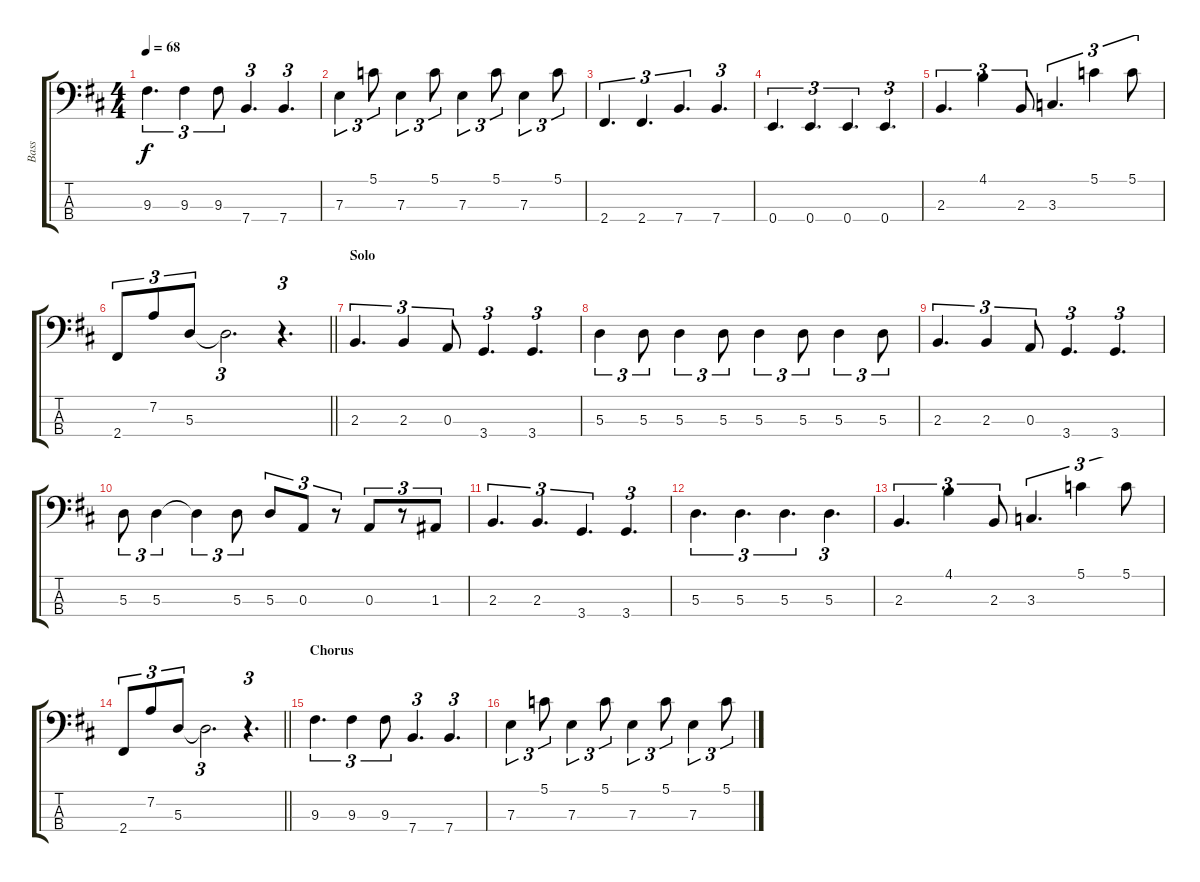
\track ("Bass" "Bass") {instrument electricbassfinger}
\staff {score tabs}
\tuning (G2 D2 A1 E1) {hide}
\ts (4 4)
\tempo 68
\clef f4
\ks d
9.3.4{d tu (3 2) dy f} 9.3.4{tu (3 2)} 9.3.8{tu (3 2)} 7.4.4{d tu (3 2)} 7.4.4{d tu (3 2)} |
7.3.4{tu (3 2)} 5.1.8{tu (3 2)} 7.3.4{tu (3 2)} 5.1.8{tu (3 2)} 7.3.4{tu (3 2)} 5.1.8{tu (3 2)} 7.3.4{tu (3 2)} 5.1.8{tu (3 2)} |
2.4.4{d tu (3 2)} 2.4.4{d tu (3 2)} 7.4.4{d tu (3 2)} 7.4.4{d tu (3 2)} |
0.4.4{d tu (3 2)} 0.4.4{d tu (3 2)} 0.4.4{d tu (3 2)} 0.4.4{d tu (3 2)} |
2.3.4{d tu (3 2)} 4.1.4{tu (3 2)} 2.3.8{tu (3 2)} 3.3.4{d tu (3 2)} 5.1.4{tu (3 2)} 5.1.8{tu (3 2)} |
\barLineRight lightlight
2.4.8{tu (3 2)} 7.2.8{tu (3 2)} 5.3.8{tu (3 2)} 5.3{t}.2{d tu (3 2)} r.4{d tu (3 2)} |
\section ("" "Solo")
2.3.4{d tu (3 2)} 2.3.4{tu (3 2)} 0.3.8{tu (3 2)} 3.4.4{d tu (3 2)} 3.4.4{d tu (3 2)} |
5.3.4{tu (3 2)} 5.3.8{tu (3 2)} 5.3.4{tu (3 2)} 5.3.8{tu (3 2)} 5.3.4{tu (3 2)} 5.3.8{tu (3 2)} 5.3.4{tu (3 2)} 5.3.8{tu (3 2)} |
2.3.4{d tu (3 2)} 2.3.4{tu (3 2)} 0.3.8{tu (3 2)} 3.4.4{d tu (3 2)} 3.4.4{d tu (3 2)} |
5.3.8{tu (3 2)} 5.3.4{tu (3 2)} 5.3{t}.4{tu (3 2)} 5.3.8{tu (3 2)} 5.3.8{tu (3 2)} 0.3.8{tu (3 2)} r.8{tu (3 2)} 0.3.8{tu (3 2)} r.8{tu (3 2)} 1.3.8{tu (3 2)} |
2.3.4{d tu (3 2)} 2.3.4{d tu (3 2)} 3.4.4{d tu (3 2)} 3.4.4{d tu (3 2)} |
5.3.4{d tu (3 2)} 5.3.4{d tu (3 2)} 5.3.4{d tu (3 2)} 5.3.4{d tu (3 2)} |
2.3.4{d tu (3 2)} 4.1.4{tu (3 2)} 2.3.8{tu (3 2)} 3.3.4{d tu (3 2)} 5.1.4{tu (3 2)} 5.1.8{tu (3 2)} |
\barLineRight lightlight
2.4.8{tu (3 2)} 7.2.8{tu (3 2)} 5.3.8{tu (3 2)} 5.3{t}.2{d tu (3 2)} r.4{d tu (3 2)} |
\section ("" "Chorus")
9.3.4{d tu (3 2)} 9.3.4{tu (3 2)} 9.3.8{tu (3 2)} 7.4.4{d tu (3 2)} 7.4.4{d tu (3 2)} |
7.3.4{tu (3 2)} 5.1.8{tu (3 2)} 7.3.4{tu (3 2)} 5.1.8{tu (3 2)} 7.3.4{tu (3 2)} 5.1.8{tu (3 2)} 7.3.4{tu (3 2)} 5.1.8{tu (3 2)}
